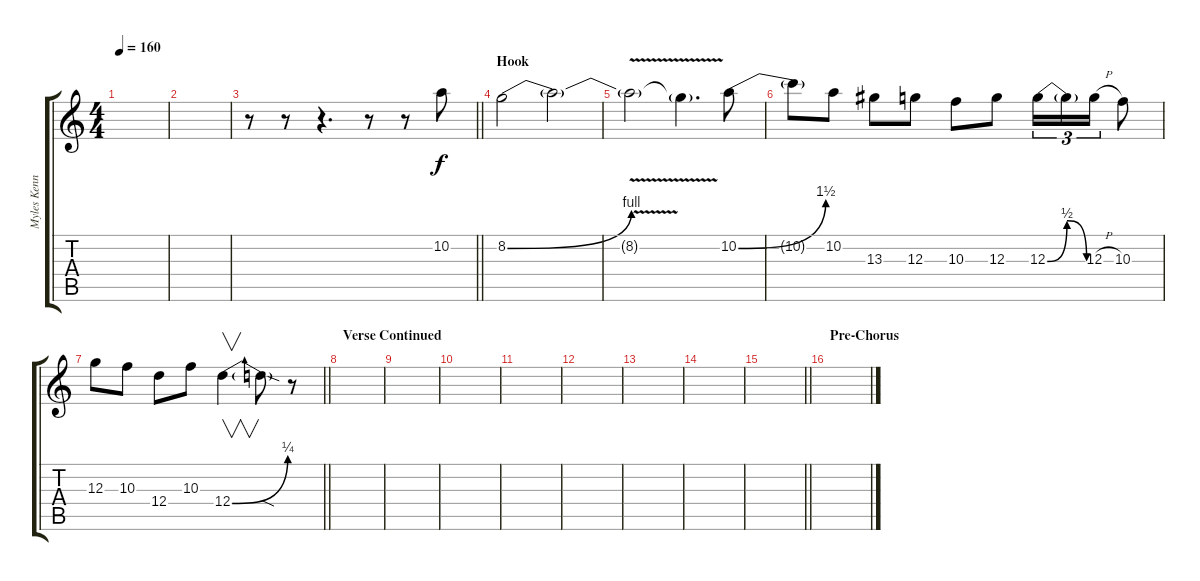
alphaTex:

\track ("Myles Kennedy [Overdubbed/FX]" "Myles Kenn") {instrument distortionguitar}
\staff {score tabs}
\tuning (E4 B3 G3 D3 A2 D2) {hide}
\ts (4 4)
\tempo 160
\clef g2
\ks c
|
|
\barLineRight lightlight
r.8 r.8 r.4{d} r.8 r.8 10.2.8{dy f volume 11 balance 8 instrument lead5charang} |
\section ("" "Hook")
8.2{be (bend 0 0 60 4)}.2 8.2{t}.2 |
8.2{v t}.2 8.2{t}.4{d} 10.2{be (bend 0 0 60 6)}.8 |
10.2{t}.8 10.2.8 13.3.8 12.3.8 10.3.8 12.3.8 12.3{be (bendrelease 0 0 24 2 40 2 60 0)}.16{tu (3 2)} 12.3{t}.16{tu (3 2)} 12.3{h}.16{tu (3 2)} 10.3.8 |
\barLineRight lightlight
12.3.8 10.3.8 12.4.8 10.3.8 12.4{be (bend 0 0 60 1)}.4{v} 12.4{sod t}.8 r.8 |
\section ("" "Verse Continued")
|
|
|
|
|
|
|
\barLineRight lightlight
|
\section ("" "Pre-Chorus")
